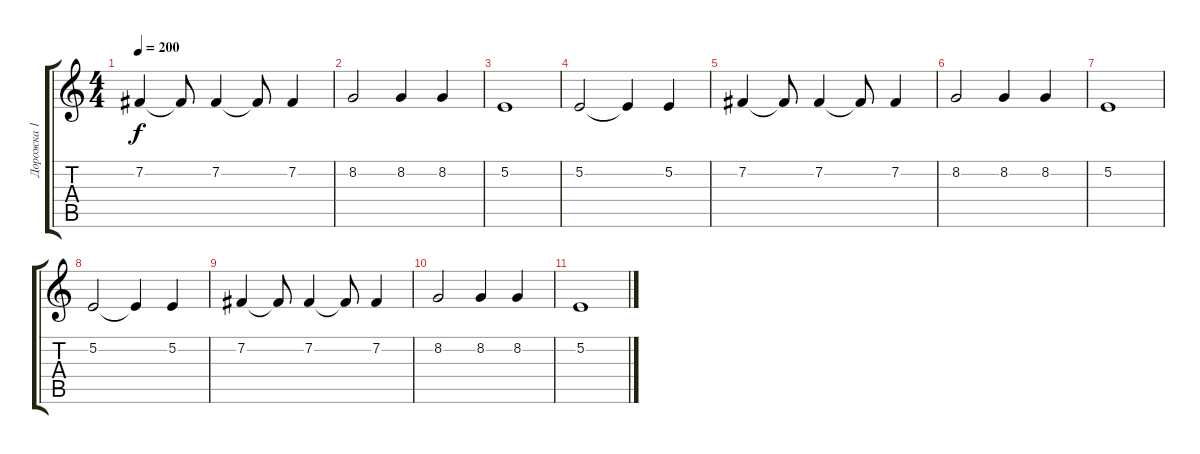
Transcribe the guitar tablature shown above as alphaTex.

\track ("Дорожка 1" "Дорожка 1") {instrument acousticgrandpiano}
\staff {score tabs}
\tuning (E4 B3 G3 D3 A2 E2) {hide}
\ts (4 4)
\tempo 200
\clef g2
\ks c
7.2.4{dy f} 7.2{t}.8 7.2.4 7.2{t}.8 7.2.4 |
8.2.2 8.2.4 8.2.4 |
5.2.1 |
5.2.2 5.2{t}.4 5.2.4 |
7.2.4 7.2{t}.8 7.2.4 7.2{t}.8 7.2.4 |
8.2.2 8.2.4 8.2.4 |
5.2.1 |
5.2.2 5.2{t}.4 5.2.4 |
7.2.4 7.2{t}.8 7.2.4 7.2{t}.8 7.2.4 |
8.2.2 8.2.4 8.2.4 |
5.2.1
